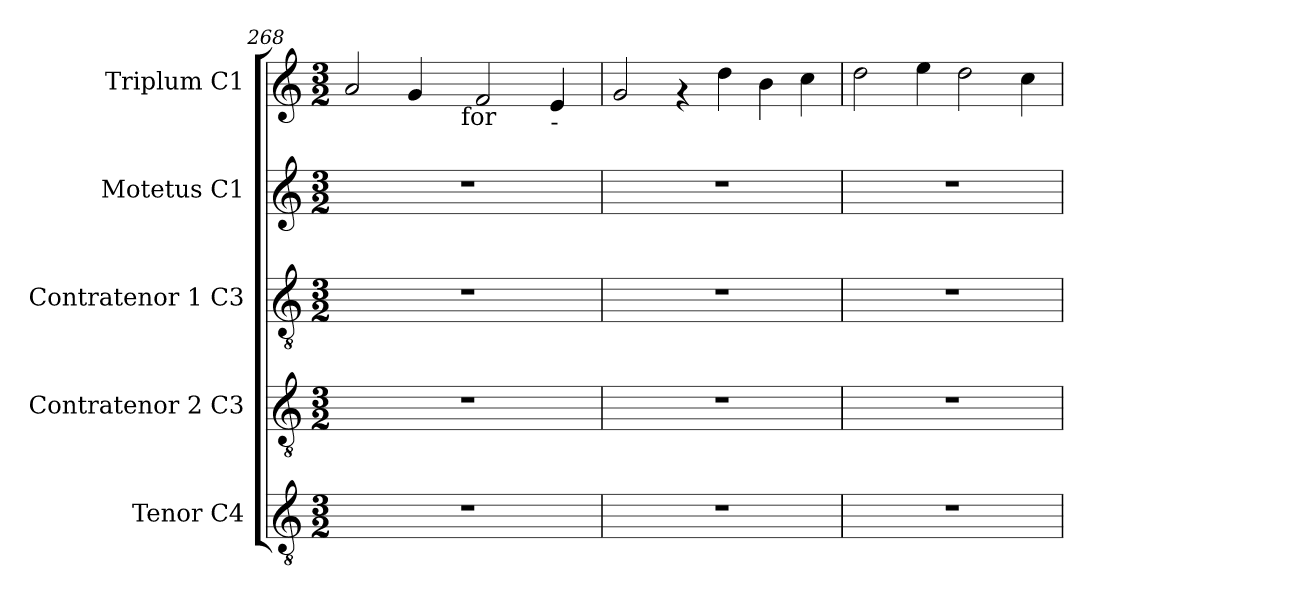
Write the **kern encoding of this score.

**kern	**kern	**kern	**kern	**kern	**text
*part5	*part4	*part3	*part2	*part1	*part1
*staff5	*staff4	*staff3	*staff2	*staff1	*staff1
*I"Tenor  C4	*I"Contratenor 2  C3	*I"Contratenor 1  C3	*I"Motetus  C1	*I"Triplum  C1	*
*I'T	*I'Ct2	*I'Ct1	*I'Mot	*I'Tr	*
*clefGv2	*clefGv2	*clefGv2	*clefG2	*clefG2	*
*k[]	*k[]	*k[]	*k[]	*k[]	*
*C:	*C:	*C:	*C:	*C:	*
*M3/2	*M3/2	*M3/2	*M3/2	*M3/2	*
=268	=268	=268	=268	=268	=268
!	!	!	!	!LO:TX:b:t=si	!
!	!	!	!	!	!LO:LY:b:cj
*	*	*	*	*^	*
1.r	1.r	1.r	1.r	2a/	2ryy	--
!	!	!	!	!	!	!LO:LY:b:cj
.	.	.	.	4g/	8ryy	--
.	.	.	.	.	16ryy	.
.	.	.	.	.	64ryy	.
!	!	!	!	!	!LO:TX:b:t=for	!
.	.	.	.	.	2ryy	.
!	!	!	!	!	!	!LO:LY:b:cj
.	.	.	.	2f/	.	--
.	.	.	.	.	4ryy	.
!	!	!	!	!LO:TX:b:t=-	!	!
!	!	!	!	!	!	!LO:LY:b:cj
.	.	.	.	4e/	.	--
.	.	.	.	.	32.ryy	.
=269	=269	=269	=269	=269	=269	=269
!	!	!	!	!LO:TX:b:t=te	!	!
!	!	!	!	!	!	!LO:LY:b:cj
*	*	*	*	*v	*v	*
1.r	1.r	1.r	1.r	2g/	--
.	.	.	.	4rf	.
!	!	!	!	!	!LO:LY:b:cj
.	.	.	.	4dd\	--
!	!	!	!	!	!LO:LY:b:cj
.	.	.	.	4b\	--
!	!	!	!	!	!LO:LY:b:cj
.	.	.	.	4cc\	--
=270	=270	=270	=270	=270	=270
!	!	!	!	!	!LO:LY:b:cj
1.r	1.r	1.r	1.r	2dd\	--
!	!	!	!	!	!LO:LY:b:cj
.	.	.	.	4ee\	--
!	!	!	!	!	!LO:LY:b:cj
.	.	.	.	2dd\	--
!	!	!	!	!	!LO:LY:b:cj
.	.	.	.	4cc\	--
=	=	=	=	=	=
*-	*-	*-	*-	*-	*-
